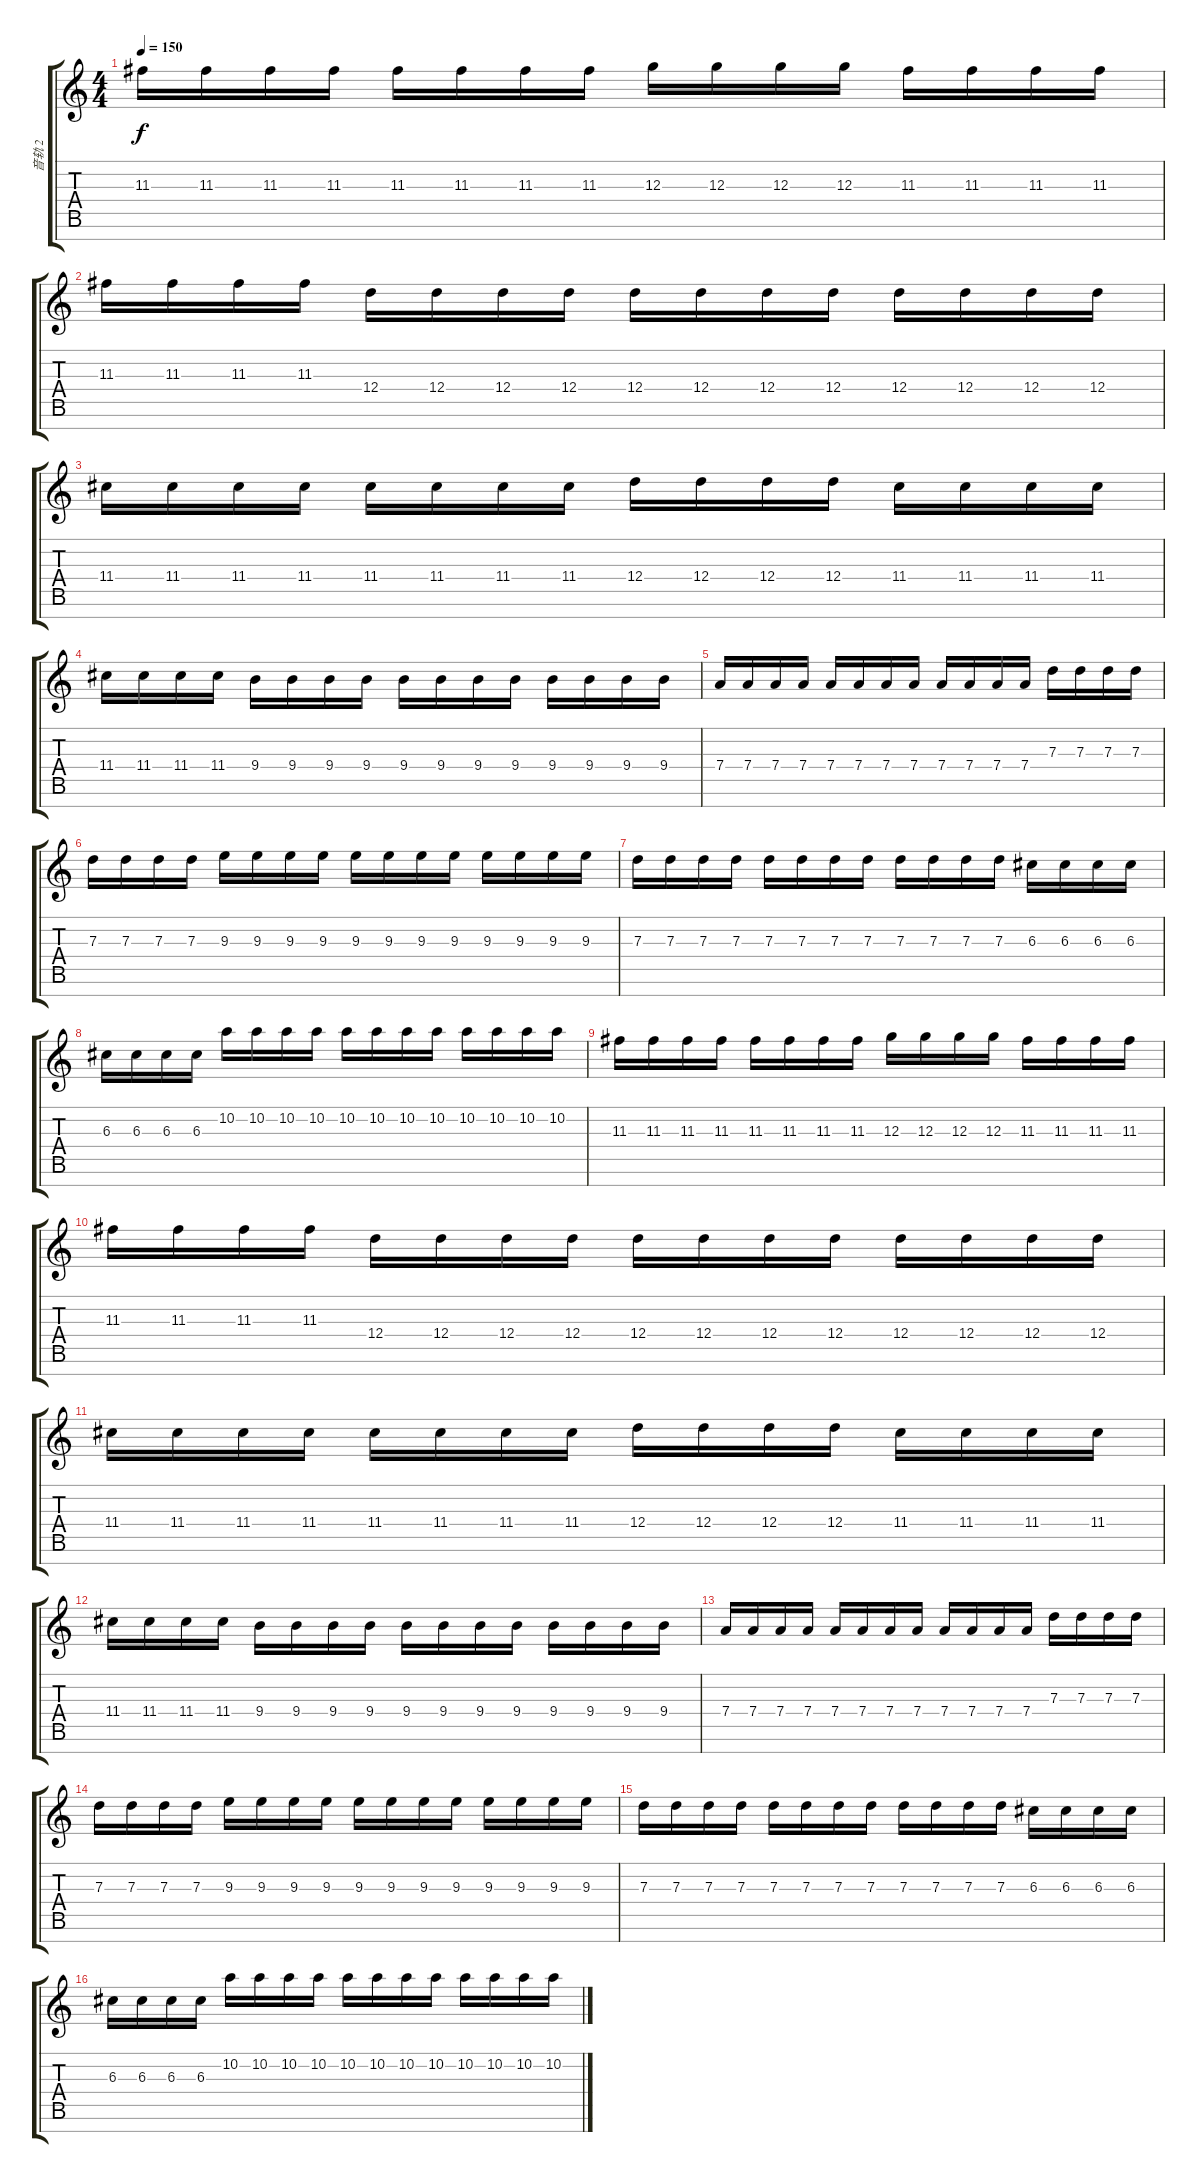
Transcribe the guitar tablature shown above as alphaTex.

\track ("音轨 2" "音轨 2") {instrument distortionguitar}
\staff {score tabs}
\tuning (E4 B3 G3 D3 A2 E2 B1) {hide}
\ts (4 4)
\tempo 150
\clef g2
\ks c
11.3.16{dy f} 11.3.16 11.3.16 11.3.16 11.3.16 11.3.16 11.3.16 11.3.16 12.3.16 12.3.16 12.3.16 12.3.16 11.3.16 11.3.16 11.3.16 11.3.16 |
11.3.16 11.3.16 11.3.16 11.3.16 12.4.16 12.4.16 12.4.16 12.4.16 12.4.16 12.4.16 12.4.16 12.4.16 12.4.16 12.4.16 12.4.16 12.4.16 |
11.4.16 11.4.16 11.4.16 11.4.16 11.4.16 11.4.16 11.4.16 11.4.16 12.4.16 12.4.16 12.4.16 12.4.16 11.4.16 11.4.16 11.4.16 11.4.16 |
11.4.16 11.4.16 11.4.16 11.4.16 9.4.16 9.4.16 9.4.16 9.4.16 9.4.16 9.4.16 9.4.16 9.4.16 9.4.16 9.4.16 9.4.16 9.4.16 |
7.4.16 7.4.16 7.4.16 7.4.16 7.4.16 7.4.16 7.4.16 7.4.16 7.4.16 7.4.16 7.4.16 7.4.16 7.3.16 7.3.16 7.3.16 7.3.16 |
7.3.16 7.3.16 7.3.16 7.3.16 9.3.16 9.3.16 9.3.16 9.3.16 9.3.16 9.3.16 9.3.16 9.3.16 9.3.16 9.3.16 9.3.16 9.3.16 |
7.3.16 7.3.16 7.3.16 7.3.16 7.3.16 7.3.16 7.3.16 7.3.16 7.3.16 7.3.16 7.3.16 7.3.16 6.3.16 6.3.16 6.3.16 6.3.16 |
6.3.16 6.3.16 6.3.16 6.3.16 10.2.16 10.2.16 10.2.16 10.2.16 10.2.16 10.2.16 10.2.16 10.2.16 10.2.16 10.2.16 10.2.16 10.2.16 |
11.3.16 11.3.16 11.3.16 11.3.16 11.3.16 11.3.16 11.3.16 11.3.16 12.3.16 12.3.16 12.3.16 12.3.16 11.3.16 11.3.16 11.3.16 11.3.16 |
11.3.16 11.3.16 11.3.16 11.3.16 12.4.16 12.4.16 12.4.16 12.4.16 12.4.16 12.4.16 12.4.16 12.4.16 12.4.16 12.4.16 12.4.16 12.4.16 |
11.4.16 11.4.16 11.4.16 11.4.16 11.4.16 11.4.16 11.4.16 11.4.16 12.4.16 12.4.16 12.4.16 12.4.16 11.4.16 11.4.16 11.4.16 11.4.16 |
11.4.16 11.4.16 11.4.16 11.4.16 9.4.16 9.4.16 9.4.16 9.4.16 9.4.16 9.4.16 9.4.16 9.4.16 9.4.16 9.4.16 9.4.16 9.4.16 |
7.4.16 7.4.16 7.4.16 7.4.16 7.4.16 7.4.16 7.4.16 7.4.16 7.4.16 7.4.16 7.4.16 7.4.16 7.3.16 7.3.16 7.3.16 7.3.16 |
7.3.16 7.3.16 7.3.16 7.3.16 9.3.16 9.3.16 9.3.16 9.3.16 9.3.16 9.3.16 9.3.16 9.3.16 9.3.16 9.3.16 9.3.16 9.3.16 |
7.3.16 7.3.16 7.3.16 7.3.16 7.3.16 7.3.16 7.3.16 7.3.16 7.3.16 7.3.16 7.3.16 7.3.16 6.3.16 6.3.16 6.3.16 6.3.16 |
6.3.16 6.3.16 6.3.16 6.3.16 10.2.16 10.2.16 10.2.16 10.2.16 10.2.16 10.2.16 10.2.16 10.2.16 10.2.16 10.2.16 10.2.16 10.2.16
